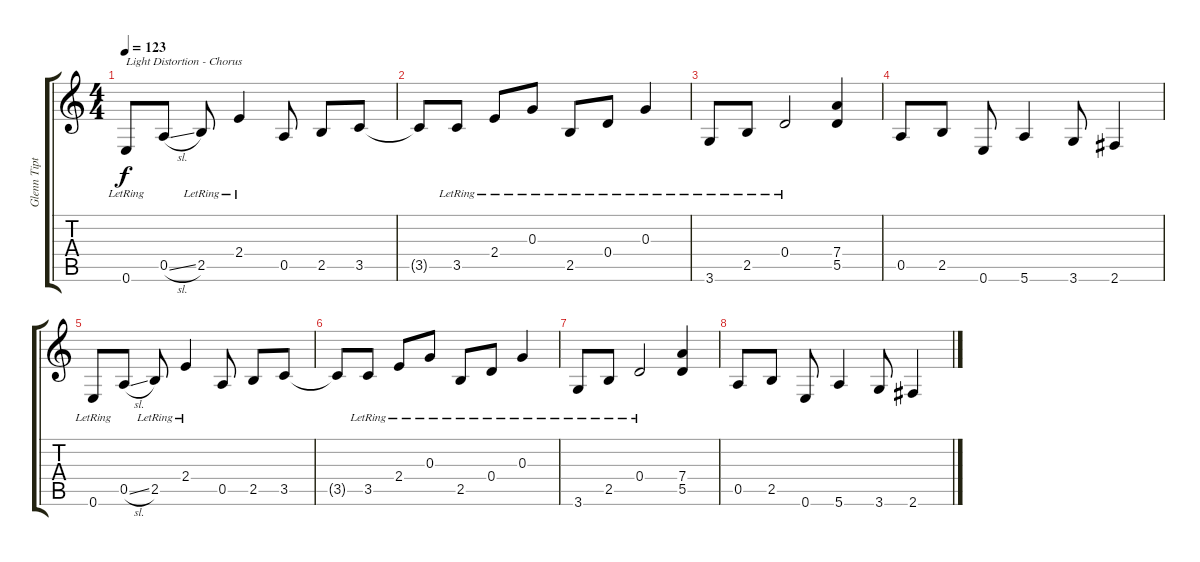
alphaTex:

\track ("Glenn Tipton" "Glenn Tipt") {instrument distortionguitar}
\staff {score tabs}
\tuning (E4 B3 G3 D3 A2 E2) {hide}
\ts (4 4)
\tempo 123
\clef g2
\ks c
0.6{lr}.8{txt "Light Distortion - Chorus" dy f} 0.5{sl}.8 2.5{lr}.8 2.4{lr}.4 0.5.8 2.5.8 3.5.8 |
3.5{t}.8 3.5{lr}.8 2.4{lr}.8 0.3{lr}.8 2.5{lr}.8 0.4{lr}.8 0.3{lr}.4 |
3.6{lr}.8 2.5{lr}.8 0.4{lr}.2 (7.4 5.5).4 |
0.5.8 2.5.8 0.6.8 5.6.4 3.6.8 2.6.4 |
0.6{lr}.8 0.5{sl}.8 2.5{lr}.8 2.4{lr}.4 0.5.8 2.5.8 3.5.8 |
3.5{t}.8 3.5{lr}.8 2.4{lr}.8 0.3{lr}.8 2.5{lr}.8 0.4{lr}.8 0.3{lr}.4 |
3.6{lr}.8 2.5{lr}.8 0.4{lr}.2 (7.4 5.5).4 |
0.5.8 2.5.8 0.6.8 5.6.4 3.6.8 2.6.4
